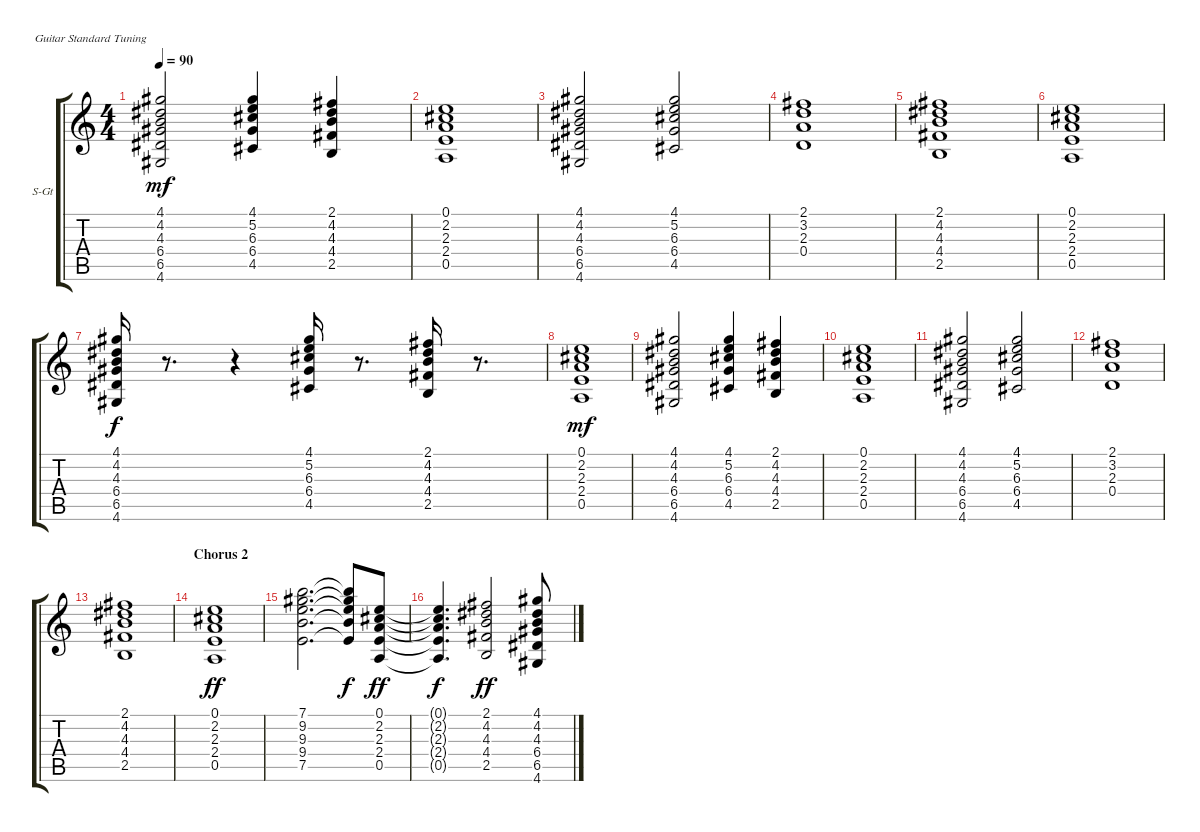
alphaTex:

\bracketExtendMode groupsimilarinstruments
\firstSystemTrackNameOrientation horizontal
\otherSystemsTrackNameOrientation horizontal
\track ("Keyboards (Arranged for Guitar)" "S-Gt") {instrument electricpiano1}
\staff {score tabs}
\tuning (E4 B3 G3 D3 A2 E2)
\displaytranspose 12
\ts (4 4)
\tempo 90
\clef g2
\ks c
(4.1 4.2 4.3 6.4 6.5 4.6).2{dy mf} (4.1 5.2 6.3 6.4 4.5).4 (2.1 4.2 4.3 4.4 2.5).4 |
(0.1 2.2 2.3 2.4 0.5).1 |
(4.1 4.2 4.3 6.4 6.5 4.6).2 (4.1 5.2 6.3 6.4 4.5).2 |
(2.1 3.2 2.3 0.4).1 |
(2.1 4.2 4.3 4.4 2.5).1 |
(0.1 2.2 2.3 2.4 0.5).1 |
(4.1 4.2 4.3 6.4 6.5 4.6).16{dy f} r.8{d} r.4 (4.1 5.2 6.3 6.4 4.5).16 r.8{d} (2.1 4.2 4.3 4.4 2.5).16 r.8{d} |
(0.1 2.2 2.3 2.4 0.5).1{dy mf} |
(4.1 4.2 4.3 6.4 6.5 4.6).2 (4.1 5.2 6.3 6.4 4.5).4 (2.1 4.2 4.3 4.4 2.5).4 |
(0.1 2.2 2.3 2.4 0.5).1 |
(4.1 4.2 4.3 6.4 6.5 4.6).2 (4.1 5.2 6.3 6.4 4.5).2 |
(2.1 3.2 2.3 0.4).1 |
(2.1 4.2 4.3 4.4 2.5).1 |
\section ("" "Chorus 2")
(0.1 2.2 2.3 2.4 0.5).1{dy ff} |
(7.1 9.2 9.3 9.4 7.5).2{d} (7.1{t} 9.2{t} 9.3{t} 9.4{t} 7.5{t}).8{dy f} (0.1 2.2 2.3 2.4 0.5).8{dy ff} |
(0.1{t} 2.2{t} 2.3{t} 2.4{t} 0.5{t}).4{d dy f} (2.1 4.2 4.3 4.4 2.5).2{dy ff} (4.1 4.2 4.3 6.4 6.5 4.6).8
